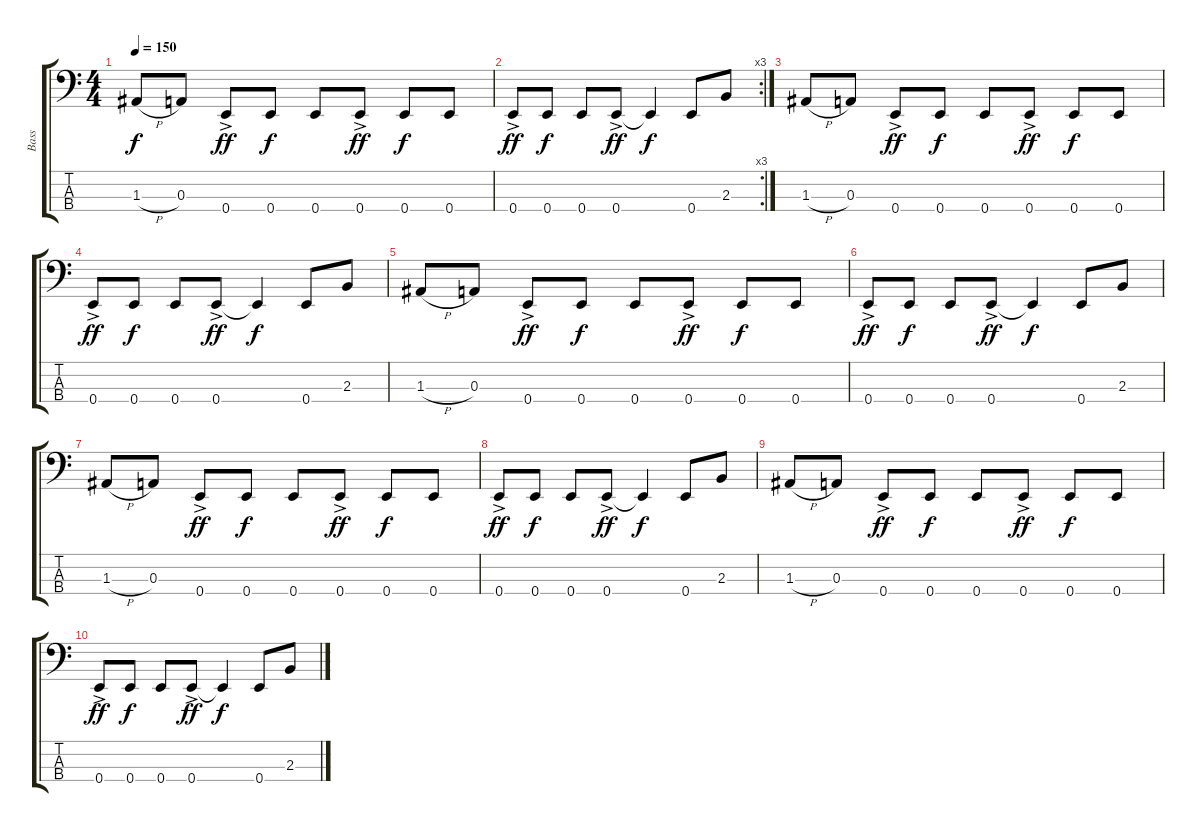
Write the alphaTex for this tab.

\track ("Bass" "Bass") {instrument electricbassfinger}
\staff {score tabs}
\tuning (G2 D2 A1 E1) {hide}
\ts (4 4)
\tempo 150
\clef f4
\ks c
1.3{h}.8{dy f} 0.3.8 0.4{ac}.8{dy ff} 0.4.8{dy f} 0.4.8 0.4{ac}.8{dy ff} 0.4.8{dy f} 0.4.8 |
\rc 3
0.4{ac}.8{dy ff} 0.4.8{dy f} 0.4.8 0.4{ac}.8{dy ff} 0.4{t}.4{dy f} 0.4.8 2.3.8 |
1.3{h}.8 0.3.8 0.4{ac}.8{dy ff} 0.4.8{dy f} 0.4.8 0.4{ac}.8{dy ff} 0.4.8{dy f} 0.4.8 |
0.4{ac}.8{dy ff} 0.4.8{dy f} 0.4.8 0.4{ac}.8{dy ff} 0.4{t}.4{dy f} 0.4.8 2.3.8 |
1.3{h}.8 0.3.8 0.4{ac}.8{dy ff} 0.4.8{dy f} 0.4.8 0.4{ac}.8{dy ff} 0.4.8{dy f} 0.4.8 |
0.4{ac}.8{dy ff} 0.4.8{dy f} 0.4.8 0.4{ac}.8{dy ff} 0.4{t}.4{dy f} 0.4.8 2.3.8 |
1.3{h}.8 0.3.8 0.4{ac}.8{dy ff} 0.4.8{dy f} 0.4.8 0.4{ac}.8{dy ff} 0.4.8{dy f} 0.4.8 |
0.4{ac}.8{dy ff} 0.4.8{dy f} 0.4.8 0.4{ac}.8{dy ff} 0.4{t}.4{dy f} 0.4.8 2.3.8 |
1.3{h}.8 0.3.8 0.4{ac}.8{dy ff} 0.4.8{dy f} 0.4.8 0.4{ac}.8{dy ff} 0.4.8{dy f} 0.4.8 |
0.4{ac}.8{dy ff} 0.4.8{dy f} 0.4.8 0.4{ac}.8{dy ff} 0.4{t}.4{dy f} 0.4.8 2.3.8
